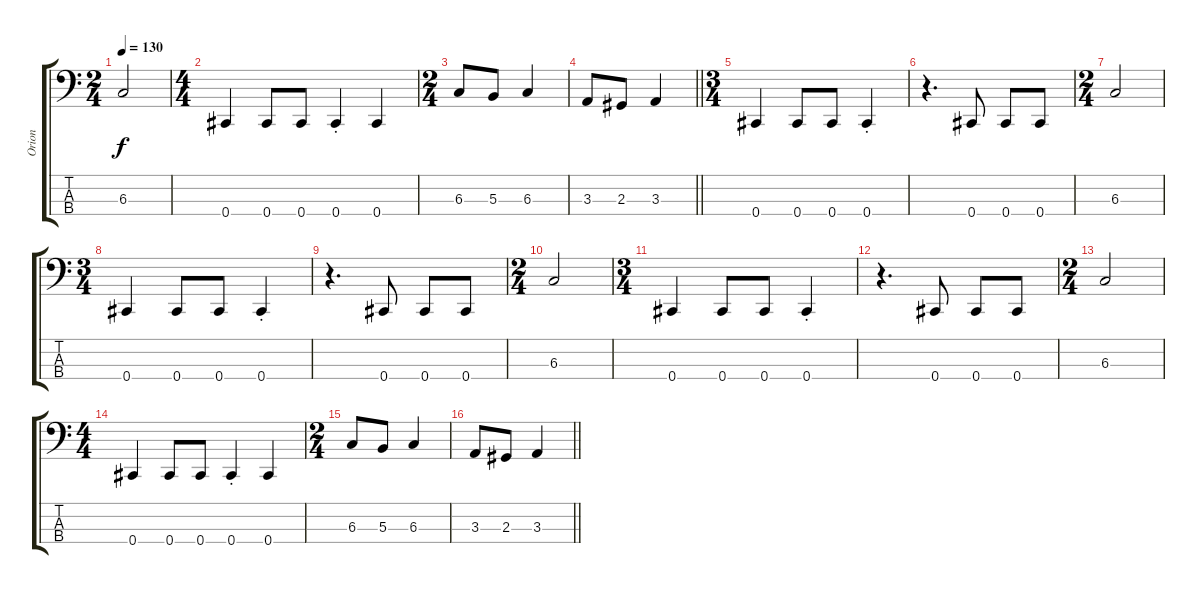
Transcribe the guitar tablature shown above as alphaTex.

\track ("Orion" "Orion") {instrument electricbassfinger}
\staff {score tabs}
\tuning (E2 B1 Gb1 Db1) {hide}
\ts (2 4)
\tempo 130
\clef f4
\ks c
6.3.2{dy f} |
\ts (4 4)
0.4.4 0.4.8 0.4.8 0.4{st}.4 0.4.4 |
\ts (2 4)
6.3.8 5.3.8 6.3.4 |
\barLineRight lightlight
3.3.8 2.3.8 3.3.4 |
\ts (3 4)
0.4.4 0.4.8 0.4.8 0.4{st}.4 |
r.4{d} 0.4.8 0.4.8 0.4.8 |
\ts (2 4)
6.3.2 |
\ts (3 4)
0.4.4 0.4.8 0.4.8 0.4{st}.4 |
r.4{d} 0.4.8 0.4.8 0.4.8 |
\ts (2 4)
6.3.2 |
\ts (3 4)
0.4.4 0.4.8 0.4.8 0.4{st}.4 |
r.4{d} 0.4.8 0.4.8 0.4.8 |
\ts (2 4)
6.3.2 |
\ts (4 4)
0.4.4 0.4.8 0.4.8 0.4{st}.4 0.4.4 |
\ts (2 4)
6.3.8 5.3.8 6.3.4 |
\barLineRight lightlight
3.3.8 2.3.8 3.3.4
